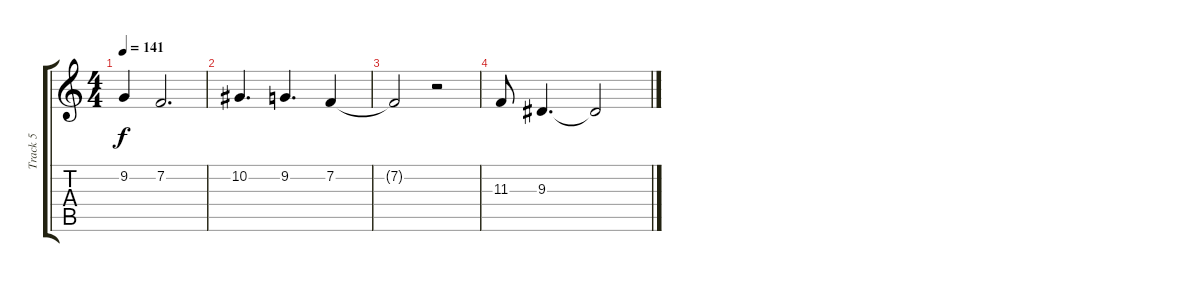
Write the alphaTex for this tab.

\track ("Track 5" "Track 5") {instrument clarinet}
\staff {score tabs}
\tuning (Eb4 Bb3 Gb3 Db3 Ab2 Eb2) {hide}
\ts (4 4)
\tempo 141
\clef g2
\ks c
9.2{t}.4{dy f} 7.2.2{d} |
10.2.4{d} 9.2.4{d} 7.2.4 |
7.2{t}.2 r.2 |
11.3.8 9.3.4{d} 9.3{t}.2
